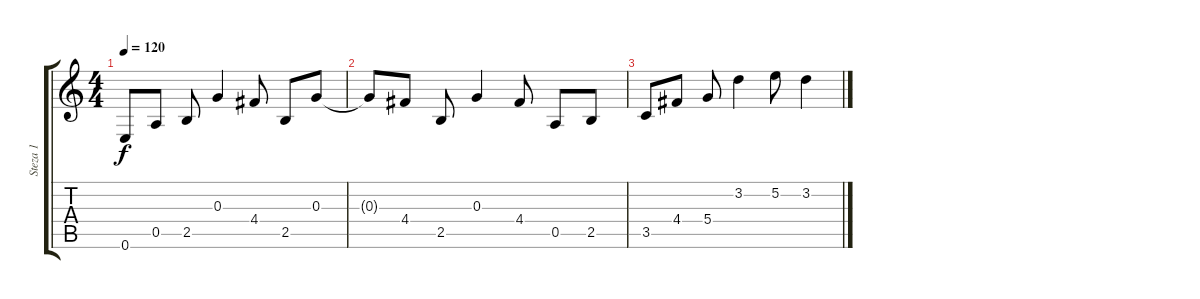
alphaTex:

\track ("Steza 1" "Steza 1") {instrument acousticguitarsteel}
\staff {score tabs}
\tuning (E4 B3 G3 D3 A2 E2) {hide}
\ts (4 4)
\tempo 120
\clef g2
\ks c
0.6.8{dy f} 0.5.8 2.5.8 0.3.4 4.4.8 2.5.8 0.3.8 |
0.3{t}.8 4.4.8 2.5.8 0.3.4 4.4.8 0.5.8 2.5.8 |
3.5.8 4.4.8 5.4.8 3.2.4 5.2.8 3.2.4
